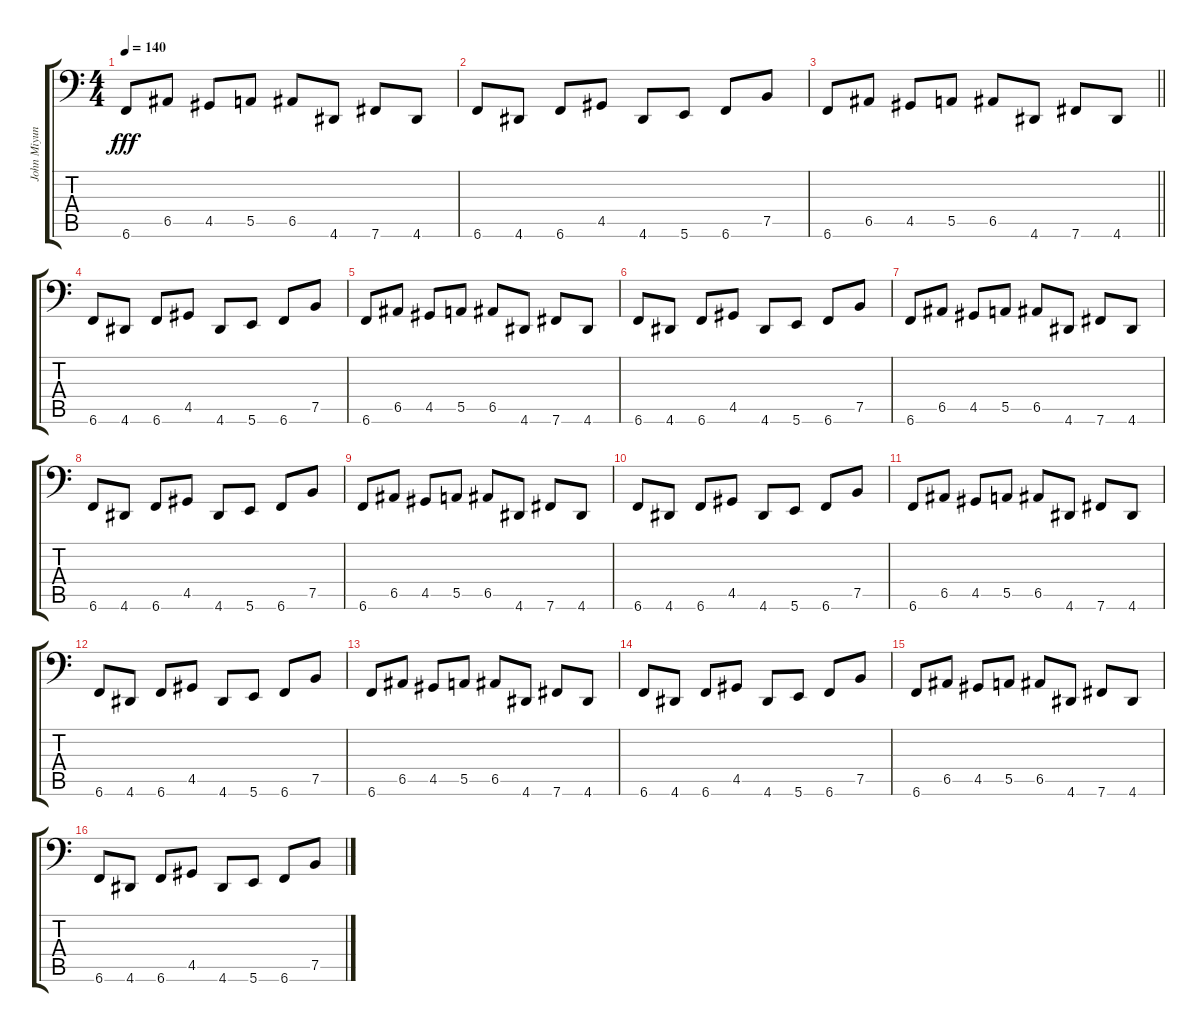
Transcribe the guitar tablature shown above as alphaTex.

\track ("John Miyung" "John Miyun") {instrument electricbassfinger}
\staff {score tabs}
\tuning (C3 G2 D2 A1 E1 B0) {hide}
\ts (4 4)
\tempo 140
\clef f4
\ks c
6.6.8{dy fff} 6.5.8 4.5.8 5.5.8 6.5.8 4.6.8 7.6.8 4.6.8 |
6.6.8 4.6.8 6.6.8 4.5.8 4.6.8 5.6.8 6.6.8 7.5.8 |
\barLineRight lightlight
6.6.8 6.5.8 4.5.8 5.5.8 6.5.8 4.6.8 7.6.8 4.6.8 |
6.6.8 4.6.8 6.6.8 4.5.8 4.6.8 5.6.8 6.6.8 7.5.8 |
6.6.8 6.5.8 4.5.8 5.5.8 6.5.8 4.6.8 7.6.8 4.6.8 |
6.6.8 4.6.8 6.6.8 4.5.8 4.6.8 5.6.8 6.6.8 7.5.8 |
6.6.8 6.5.8 4.5.8 5.5.8 6.5.8 4.6.8 7.6.8 4.6.8 |
6.6.8 4.6.8 6.6.8 4.5.8 4.6.8 5.6.8 6.6.8 7.5.8 |
6.6.8 6.5.8 4.5.8 5.5.8 6.5.8 4.6.8 7.6.8 4.6.8 |
6.6.8 4.6.8 6.6.8 4.5.8 4.6.8 5.6.8 6.6.8 7.5.8 |
6.6.8 6.5.8 4.5.8 5.5.8 6.5.8 4.6.8 7.6.8 4.6.8 |
6.6.8 4.6.8 6.6.8 4.5.8 4.6.8 5.6.8 6.6.8 7.5.8 |
6.6.8 6.5.8 4.5.8 5.5.8 6.5.8 4.6.8 7.6.8 4.6.8 |
6.6.8 4.6.8 6.6.8 4.5.8 4.6.8 5.6.8 6.6.8 7.5.8 |
6.6.8 6.5.8 4.5.8 5.5.8 6.5.8 4.6.8 7.6.8 4.6.8 |
6.6.8 4.6.8 6.6.8 4.5.8 4.6.8 5.6.8 6.6.8 7.5.8
